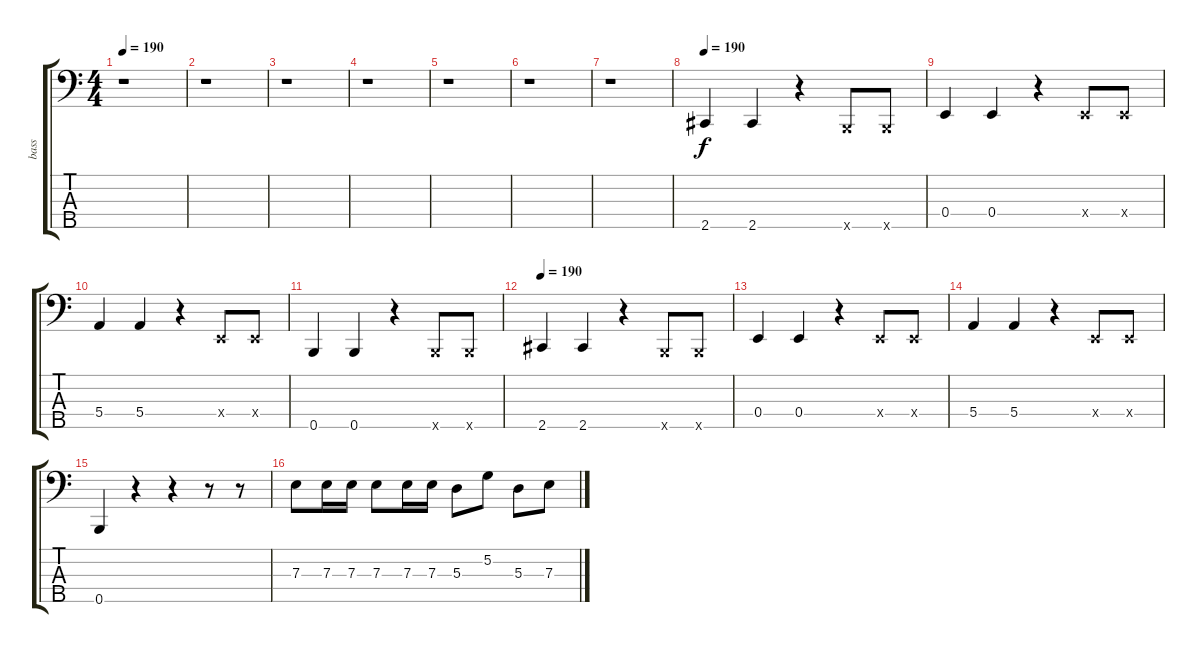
\track ("bass" "bass") {instrument slapbass1}
\staff {score tabs}
\tuning (G2 D2 A1 E1 B0) {hide}
\ts (4 4)
\tempo 190
\clef f4
\ks c
r.1{dy f} |
r.1 |
r.1 |
r.1 |
r.1 |
r.1 |
r.1 |
\tempo 190
2.5.4 2.5.4 r.4 0.5{x}.8 0.5{x}.8 |
0.4.4 0.4.4 r.4 0.4{x}.8 0.4{x}.8 |
5.4.4 5.4.4 r.4 0.4{x}.8 0.4{x}.8 |
0.5.4 0.5.4 r.4 0.5{x}.8 0.5{x}.8 |
\tempo 190
2.5.4 2.5.4 r.4 0.5{x}.8 0.5{x}.8 |
0.4.4 0.4.4 r.4 0.4{x}.8 0.4{x}.8 |
5.4.4 5.4.4 r.4 0.4{x}.8 0.4{x}.8 |
0.5.4 r.4 r.4 r.8 r.8 |
7.3.8{instrument gunshot} 7.3.16 7.3.16 7.3.8 7.3.16 7.3.16 5.3.8 5.2.8 5.3.8 7.3.8
